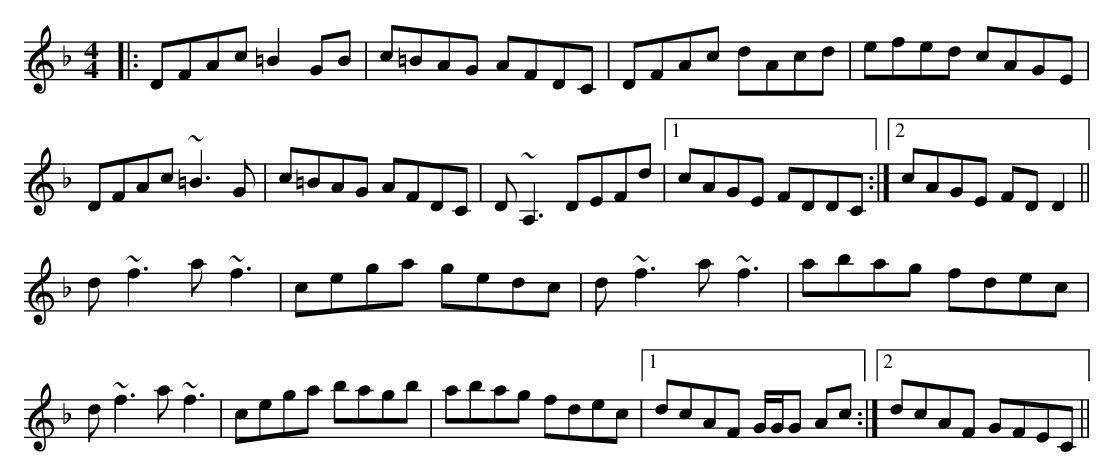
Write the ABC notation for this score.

X:1
M:4/4
K:Dmin
|:DFAc =B2 GB|c=BAG AFDC|DFAc dAcd|efed cAGE|
DFAc ~=B3G|c=BAG AFDC|D~A,3 DEFd|1 cAGE FDDC:|2 cAGE FDD2||
d~f3 a~f3|cega gedc|d~f3 a~f3|abag fdec|
d~f3 a~f3|cega bagb|abag fdec|1 dcAF G/G/G Ac:|2 dcAF GFEC||
